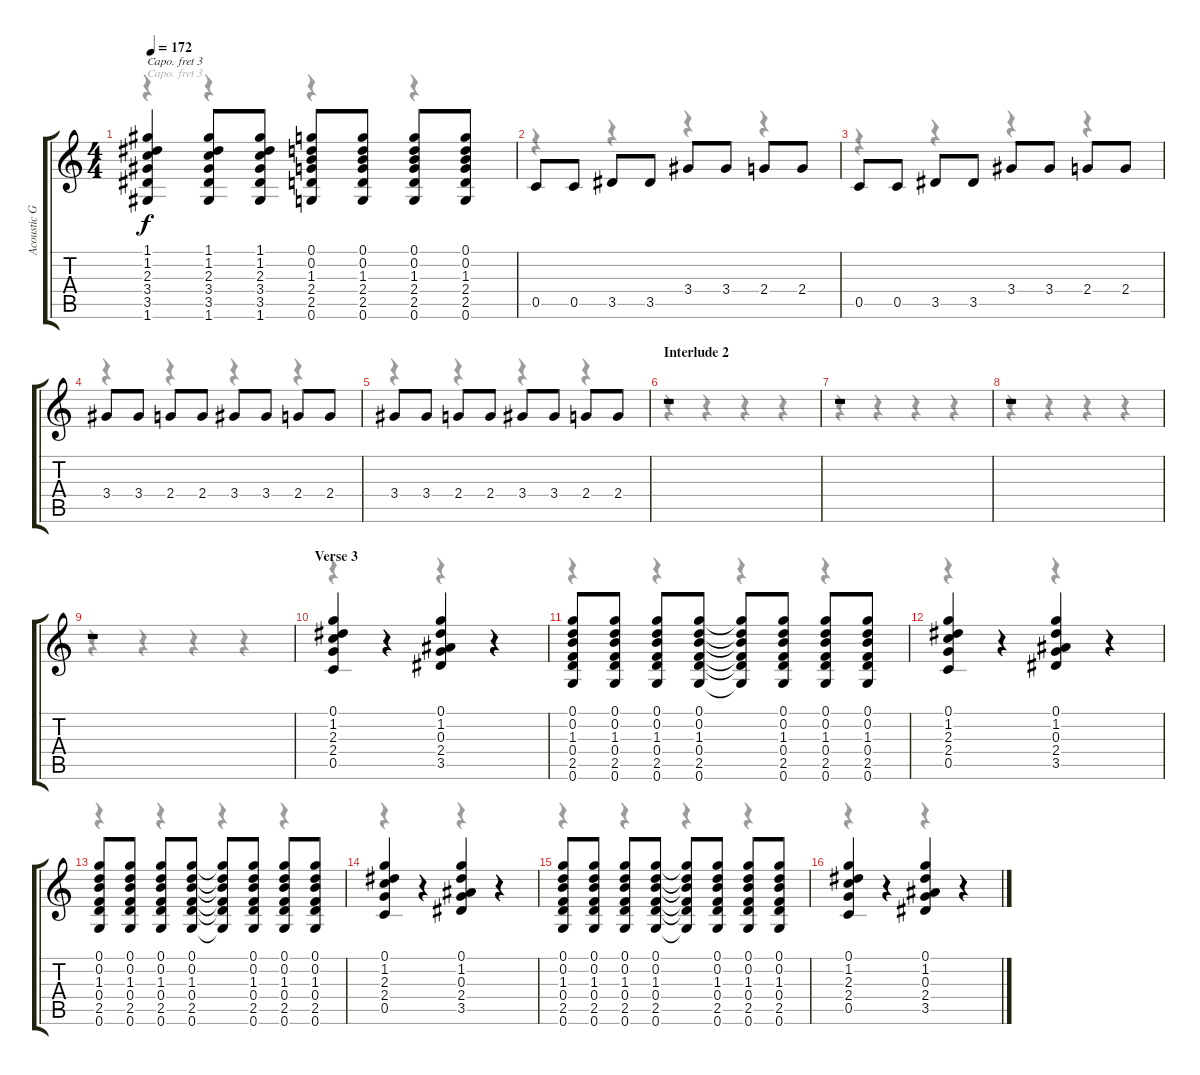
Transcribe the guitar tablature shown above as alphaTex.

\track ("Acoustic Guitar (Capo 3rd fret)" "Acoustic G") {instrument acousticguitarsteel}
\staff {score tabs}
\capo 3
\tuning (E4 B3 G3 D3 A2 E2) {hide}
\voice
\ts (4 4)
\tempo 172
\clef g2
\ks c
(1.1 1.2 2.3 3.4 3.5 1.6).4{dy f} (1.1 1.2 2.3 3.4 3.5 1.6).8 (1.1 1.2 2.3 3.4 3.5 1.6).8 (0.1 0.2 1.3 2.4 2.5 0.6).8 (0.1 0.2 1.3 2.4 2.5 0.6).8 (0.1 0.2 1.3 2.4 2.5 0.6).8 (0.1 0.2 1.3 2.4 2.5 0.6).8 |
0.5.8 0.5.8 3.5.8 3.5.8 3.4.8 3.4.8 2.4.8 2.4.8 |
0.5.8 0.5.8 3.5.8 3.5.8 3.4.8 3.4.8 2.4.8 2.4.8 |
3.4.8 3.4.8 2.4.8 2.4.8 3.4.8 3.4.8 2.4.8 2.4.8 |
3.4.8 3.4.8 2.4.8 2.4.8 3.4.8 3.4.8 2.4.8 2.4.8 |
\section ("" "Interlude 2")
r.1 |
r.1 |
r.1 |
r.1 |
\section ("" "Verse 3")
(0.1 1.2 2.3 2.4 0.5).4 r.4 (0.1 1.2 0.3 2.4 3.5).4 r.4 |
(0.1 0.2 1.3 0.4 2.5 0.6).8 (0.1 0.2 1.3 0.4 2.5 0.6).8 (0.1 0.2 1.3 0.4 2.5 0.6).8 (0.1 0.2 1.3 0.4 2.5 0.6).8 (0.1{t} 0.2{t} 1.3{t} 0.4{t} 2.5{t} 0.6{t}).8 (0.1 0.2 1.3 0.4 2.5 0.6).8 (0.1 0.2 1.3 0.4 2.5 0.6).8 (0.1 0.2 1.3 0.4 2.5 0.6).8 |
(0.1 1.2 2.3 2.4 0.5).4 r.4 (0.1 1.2 0.3 2.4 3.5).4 r.4 |
(0.1 0.2 1.3 0.4 2.5 0.6).8 (0.1 0.2 1.3 0.4 2.5 0.6).8 (0.1 0.2 1.3 0.4 2.5 0.6).8 (0.1 0.2 1.3 0.4 2.5 0.6).8 (0.1{t} 0.2{t} 1.3{t} 0.4{t} 2.5{t} 0.6{t}).8 (0.1 0.2 1.3 0.4 2.5 0.6).8 (0.1 0.2 1.3 0.4 2.5 0.6).8 (0.1 0.2 1.3 0.4 2.5 0.6).8 |
(0.1 1.2 2.3 2.4 0.5).4 r.4 (0.1 1.2 0.3 2.4 3.5).4 r.4 |
(0.1 0.2 1.3 0.4 2.5 0.6).8 (0.1 0.2 1.3 0.4 2.5 0.6).8 (0.1 0.2 1.3 0.4 2.5 0.6).8 (0.1 0.2 1.3 0.4 2.5 0.6).8 (0.1{t} 0.2{t} 1.3{t} 0.4{t} 2.5{t} 0.6{t}).8 (0.1 0.2 1.3 0.4 2.5 0.6).8 (0.1 0.2 1.3 0.4 2.5 0.6).8 (0.1 0.2 1.3 0.4 2.5 0.6).8 |
(0.1 1.2 2.3 2.4 0.5).4 r.4 (0.1 1.2 0.3 2.4 3.5).4 r.4
\voice
\clef g2
\ottava regular
\simile none
\ks c
r.4{dy f} r.4 r.4 r.4 |
r.4 r.4 r.4 r.4 |
r.4 r.4 r.4 r.4 |
r.4 r.4 r.4 r.4 |
r.4 r.4 r.4 r.4 |
r.4 r.4 r.4 r.4 |
r.4 r.4 r.4 r.4 |
r.4 r.4 r.4 r.4 |
r.4 r.4 r.4 r.4 |
r.4 r.4 r.4 r.4 |
r.4 r.4 r.4 r.4 |
r.4 r.4 r.4 r.4 |
r.4 r.4 r.4 r.4 |
r.4 r.4 r.4 r.4 |
r.4 r.4 r.4 r.4 |
r.4 r.4 r.4 r.4
